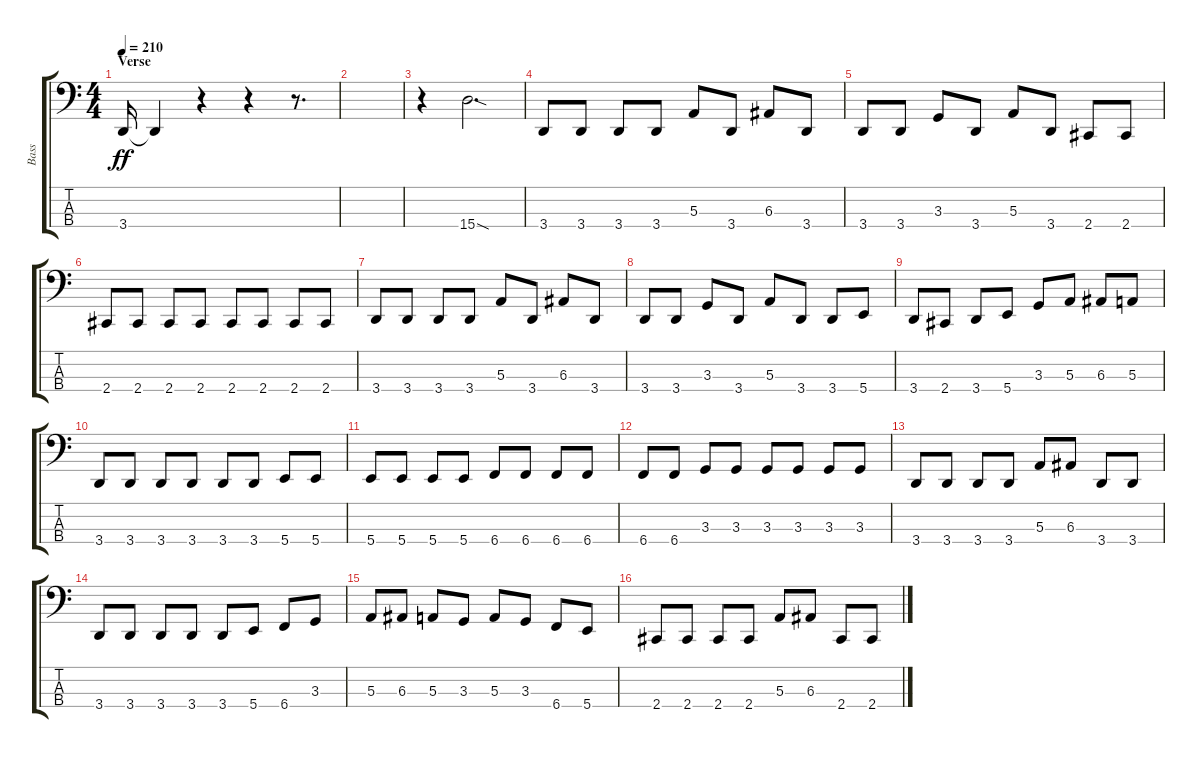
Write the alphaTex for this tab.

\track ("Bass" "Bass") {instrument electricbassfinger}
\staff {score tabs}
\tuning (D2 A1 E1 B0) {hide}
\ts (4 4)
\section ("" "Verse")
\tempo 210
\clef f4
\ks c
3.4.16{dy ff} 3.4{t}.4 r.4 r.4 r.8{d} |
|
r.4 15.4{sod}.2{d} |
3.4.8 3.4.8 3.4.8 3.4.8 5.3.8 3.4.8 6.3.8 3.4.8 |
3.4.8 3.4.8 3.3.8 3.4.8 5.3.8 3.4.8 2.4.8 2.4.8 |
2.4.8 2.4.8 2.4.8 2.4.8 2.4.8 2.4.8 2.4.8 2.4.8 |
3.4.8 3.4.8 3.4.8 3.4.8 5.3.8 3.4.8 6.3.8 3.4.8 |
3.4.8 3.4.8 3.3.8 3.4.8 5.3.8 3.4.8 3.4.8 5.4.8 |
3.4.8 2.4.8 3.4.8 5.4.8 3.3.8 5.3.8 6.3.8 5.3.8 |
3.4.8 3.4.8 3.4.8 3.4.8 3.4.8 3.4.8 5.4.8 5.4.8 |
5.4.8 5.4.8 5.4.8 5.4.8 6.4.8 6.4.8 6.4.8 6.4.8 |
6.4.8 6.4.8 3.3.8 3.3.8 3.3.8 3.3.8 3.3.8 3.3.8 |
3.4.8 3.4.8 3.4.8 3.4.8 5.3.8 6.3.8 3.4.8 3.4.8 |
3.4.8 3.4.8 3.4.8 3.4.8 3.4.8 5.4.8 6.4.8 3.3.8 |
5.3.8 6.3.8 5.3.8 3.3.8 5.3.8 3.3.8 6.4.8 5.4.8 |
2.4.8 2.4.8 2.4.8 2.4.8 5.3.8 6.3.8 2.4.8 2.4.8
